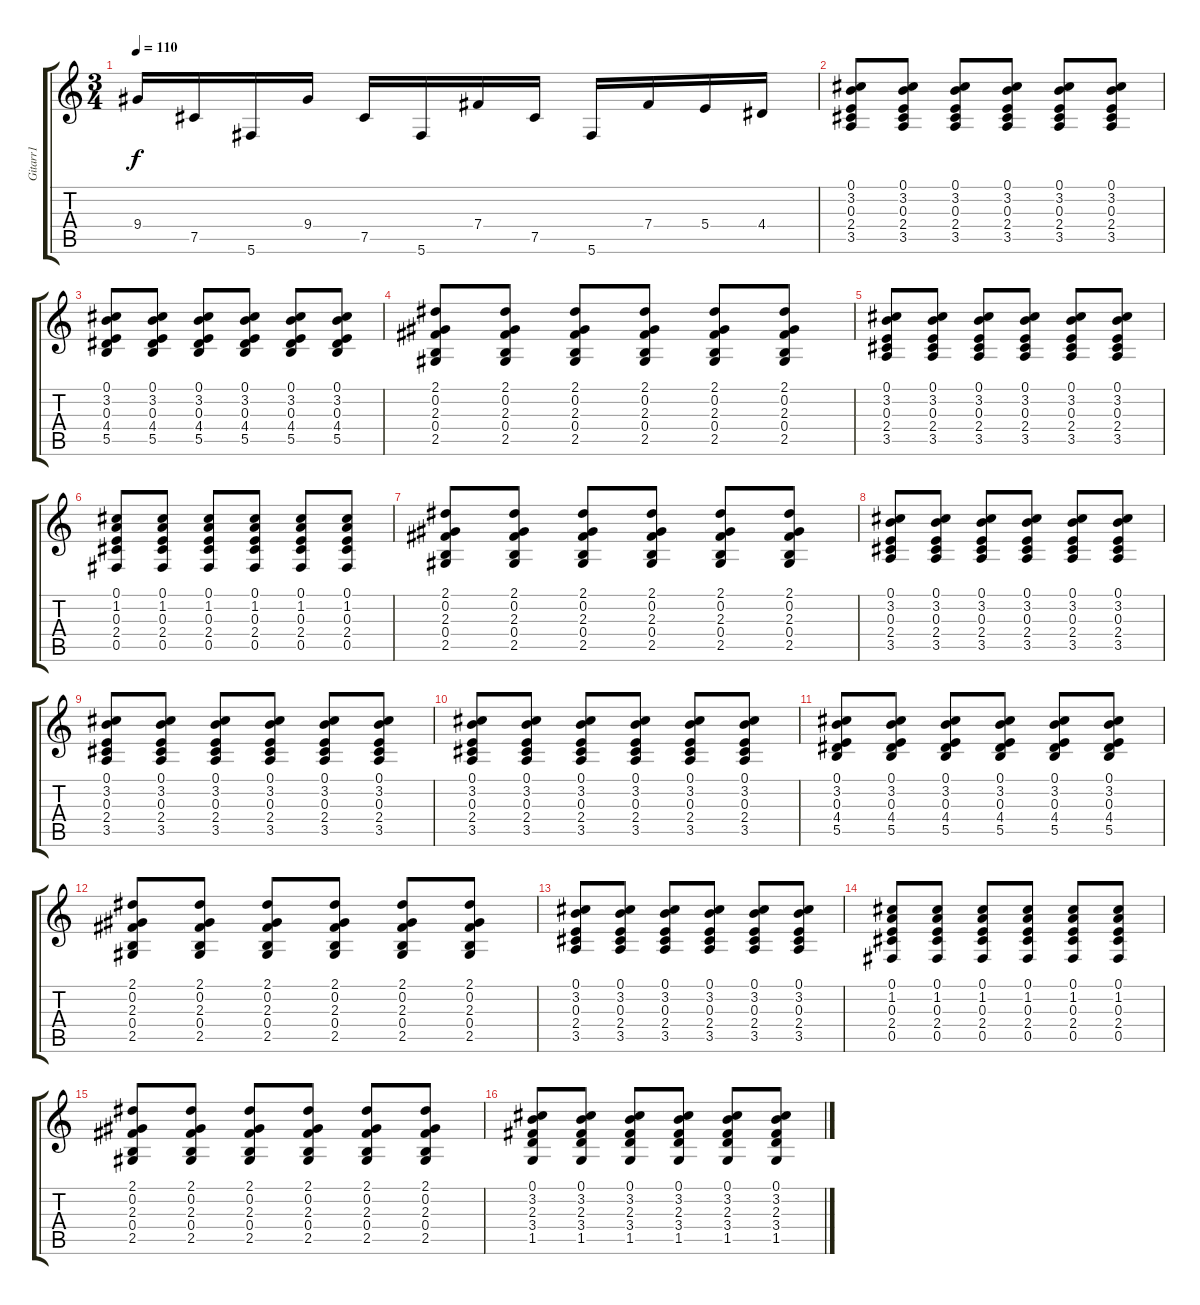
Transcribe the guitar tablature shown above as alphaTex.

\track ("Gitarr1" "Gitarr1") {instrument overdrivenguitar}
\staff {score tabs}
\tuning (Db4 Ab3 E3 B2 Gb2 Db2) {hide}
\ts (3 4)
\tempo 110
\clef g2
\ks c
9.4.16{dy f} 7.5.16 5.6.16 9.4.16 7.5.16 5.6.16 7.4.16 7.5.16 5.6.16 7.4.16 5.4.16 4.4.16 |
(0.1 3.2 0.3 2.4 3.5).8 (0.1 3.2 0.3 2.4 3.5).8 (0.1 3.2 0.3 2.4 3.5).8 (0.1 3.2 0.3 2.4 3.5).8 (0.1 3.2 0.3 2.4 3.5).8 (0.1 3.2 0.3 2.4 3.5).8 |
(0.1 3.2 0.3 4.4 5.5).8 (0.1 3.2 0.3 4.4 5.5).8 (0.1 3.2 0.3 4.4 5.5).8 (0.1 3.2 0.3 4.4 5.5).8 (0.1 3.2 0.3 4.4 5.5).8 (0.1 3.2 0.3 4.4 5.5).8 |
(2.1 0.2 2.3 0.4 2.5).8 (2.1 0.2 2.3 0.4 2.5).8 (2.1 0.2 2.3 0.4 2.5).8 (2.1 0.2 2.3 0.4 2.5).8 (2.1 0.2 2.3 0.4 2.5).8 (2.1 0.2 2.3 0.4 2.5).8 |
(0.1 3.2 0.3 2.4 3.5).8 (0.1 3.2 0.3 2.4 3.5).8 (0.1 3.2 0.3 2.4 3.5).8 (0.1 3.2 0.3 2.4 3.5).8 (0.1 3.2 0.3 2.4 3.5).8 (0.1 3.2 0.3 2.4 3.5).8 |
(0.1 1.2 0.3 2.4 0.5).8 (0.1 1.2 0.3 2.4 0.5).8 (0.1 1.2 0.3 2.4 0.5).8 (0.1 1.2 0.3 2.4 0.5).8 (0.1 1.2 0.3 2.4 0.5).8 (0.1 1.2 0.3 2.4 0.5).8 |
(2.1 0.2 2.3 0.4 2.5).8 (2.1 0.2 2.3 0.4 2.5).8 (2.1 0.2 2.3 0.4 2.5).8 (2.1 0.2 2.3 0.4 2.5).8 (2.1 0.2 2.3 0.4 2.5).8 (2.1 0.2 2.3 0.4 2.5).8 |
(0.1 3.2 0.3 2.4 3.5).8 (0.1 3.2 0.3 2.4 3.5).8 (0.1 3.2 0.3 2.4 3.5).8 (0.1 3.2 0.3 2.4 3.5).8 (0.1 3.2 0.3 2.4 3.5).8 (0.1 3.2 0.3 2.4 3.5).8 |
(0.1 3.2 0.3 2.4 3.5).8 (0.1 3.2 0.3 2.4 3.5).8 (0.1 3.2 0.3 2.4 3.5).8 (0.1 3.2 0.3 2.4 3.5).8 (0.1 3.2 0.3 2.4 3.5).8 (0.1 3.2 0.3 2.4 3.5).8 |
(0.1 3.2 0.3 2.4 3.5).8 (0.1 3.2 0.3 2.4 3.5).8 (0.1 3.2 0.3 2.4 3.5).8 (0.1 3.2 0.3 2.4 3.5).8 (0.1 3.2 0.3 2.4 3.5).8 (0.1 3.2 0.3 2.4 3.5).8 |
(0.1 3.2 0.3 4.4 5.5).8 (0.1 3.2 0.3 4.4 5.5).8 (0.1 3.2 0.3 4.4 5.5).8 (0.1 3.2 0.3 4.4 5.5).8 (0.1 3.2 0.3 4.4 5.5).8 (0.1 3.2 0.3 4.4 5.5).8 |
(2.1 0.2 2.3 0.4 2.5).8 (2.1 0.2 2.3 0.4 2.5).8 (2.1 0.2 2.3 0.4 2.5).8 (2.1 0.2 2.3 0.4 2.5).8 (2.1 0.2 2.3 0.4 2.5).8 (2.1 0.2 2.3 0.4 2.5).8 |
(0.1 3.2 0.3 2.4 3.5).8 (0.1 3.2 0.3 2.4 3.5).8 (0.1 3.2 0.3 2.4 3.5).8 (0.1 3.2 0.3 2.4 3.5).8 (0.1 3.2 0.3 2.4 3.5).8 (0.1 3.2 0.3 2.4 3.5).8 |
(0.1 1.2 0.3 2.4 0.5).8 (0.1 1.2 0.3 2.4 0.5).8 (0.1 1.2 0.3 2.4 0.5).8 (0.1 1.2 0.3 2.4 0.5).8 (0.1 1.2 0.3 2.4 0.5).8 (0.1 1.2 0.3 2.4 0.5).8 |
(2.1 0.2 2.3 0.4 2.5).8 (2.1 0.2 2.3 0.4 2.5).8 (2.1 0.2 2.3 0.4 2.5).8 (2.1 0.2 2.3 0.4 2.5).8 (2.1 0.2 2.3 0.4 2.5).8 (2.1 0.2 2.3 0.4 2.5).8 |
(0.1 3.2 2.3 3.4 1.5).8 (0.1 3.2 2.3 3.4 1.5).8 (0.1 3.2 2.3 3.4 1.5).8 (0.1 3.2 2.3 3.4 1.5).8 (0.1 3.2 2.3 3.4 1.5).8 (0.1 3.2 2.3 3.4 1.5).8
